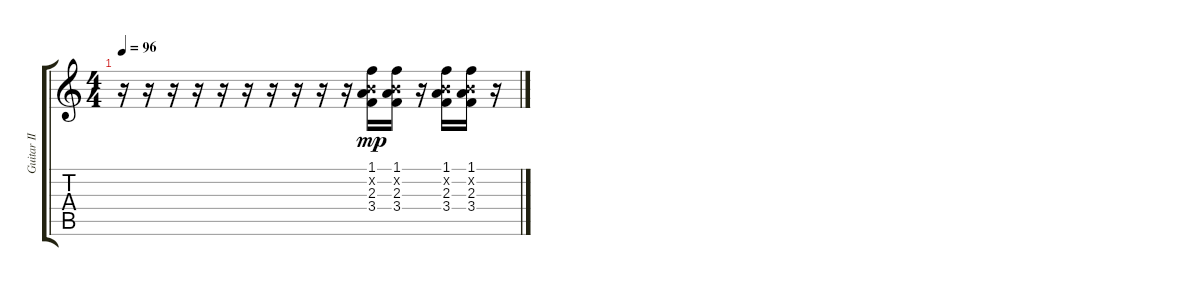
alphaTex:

\track ("Guitar II" "Guitar II") {instrument acousticguitarsteel}
\staff {score tabs}
\tuning (E4 B3 G3 D3 A2 E2) {hide}
\ts (4 4)
\tempo 96
\clef g2
\ks c
r.16{dy mp} r.16 r.16 r.16 r.16 r.16 r.16 r.16 r.16 r.16 (1.1 0.2{x} 2.3 3.4).16 (1.1 0.2{x} 2.3 3.4).16 r.16 (1.1 0.2{x} 2.3 3.4).16 (1.1 0.2{x} 2.3 3.4).16 r.16
